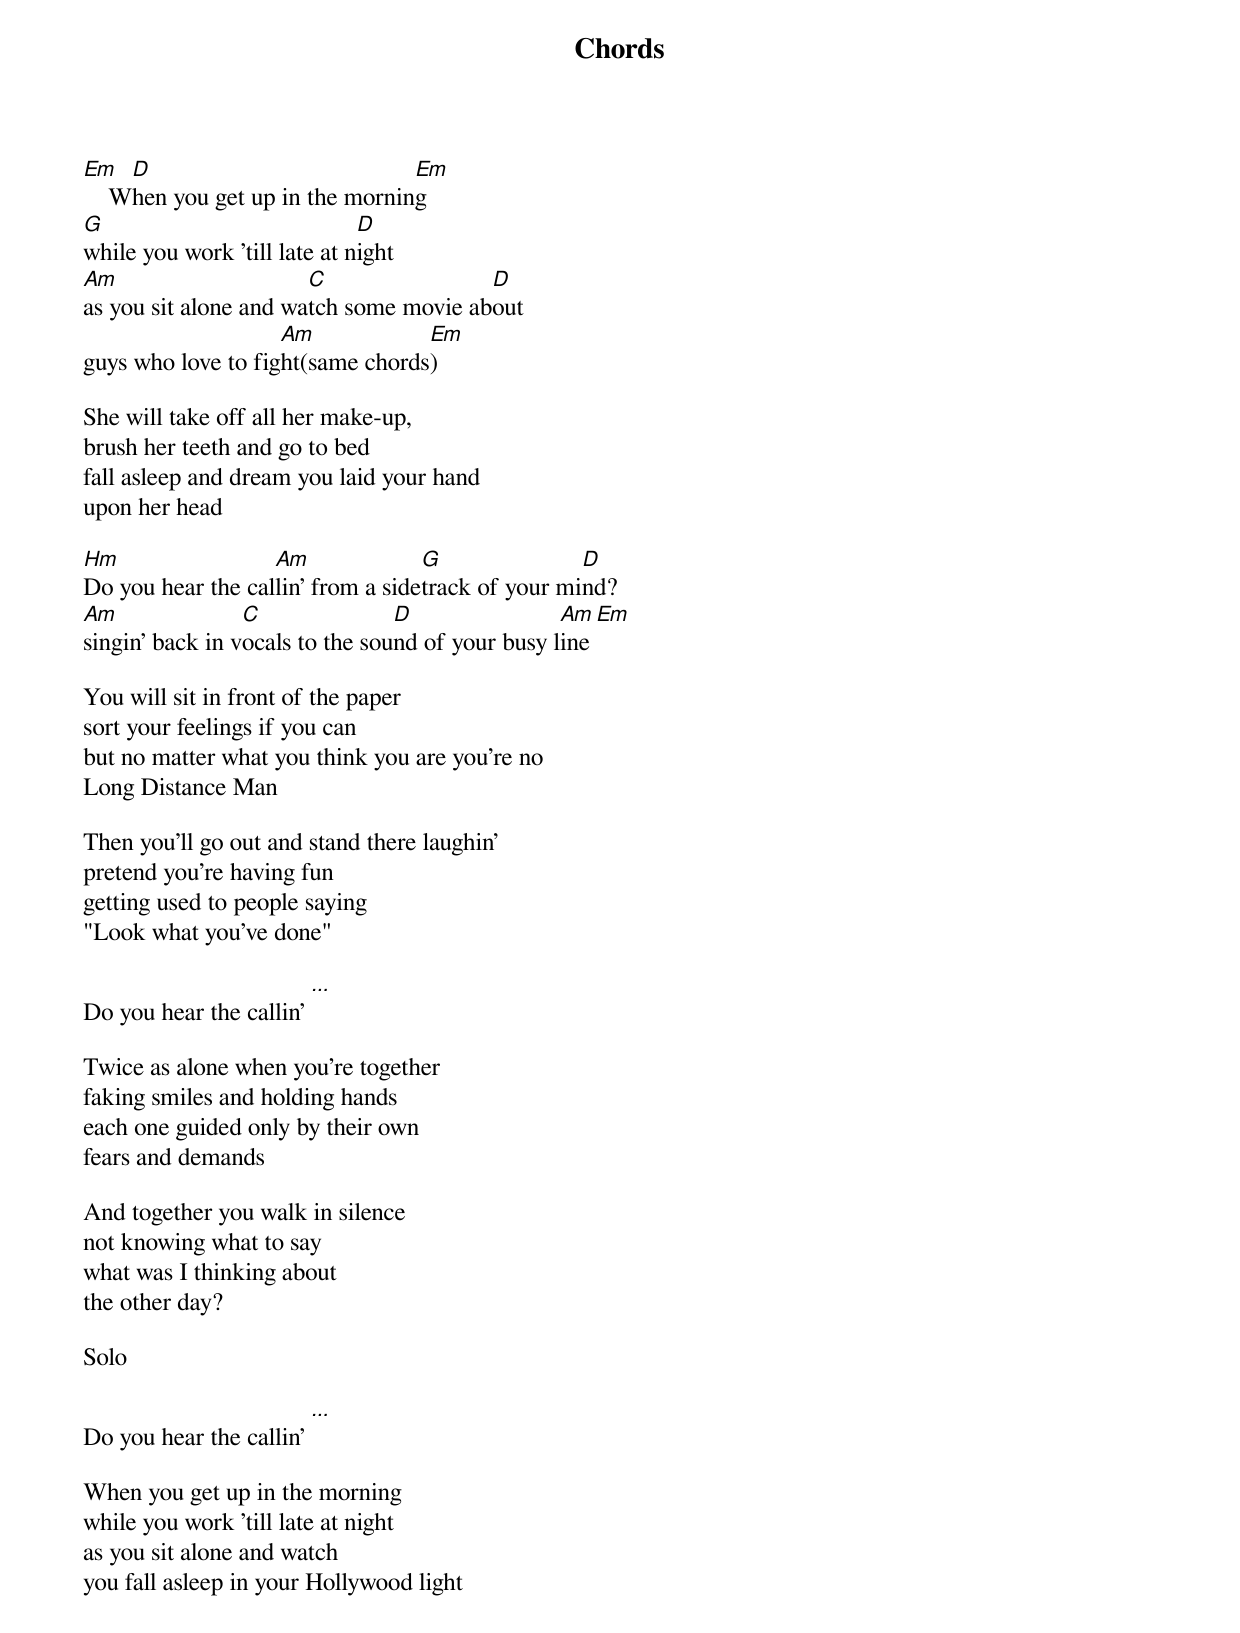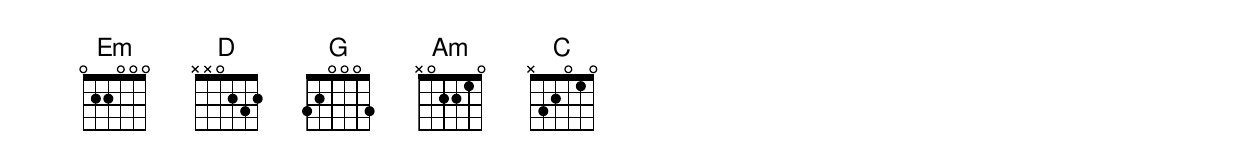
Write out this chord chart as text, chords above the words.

Chords

Em   D                           Em
    When you get up in the morning
G                             D
while you work 'till late at night
Am                     C                D
as you sit alone and watch some movie about
                    Am            Em
guys who love to fight(same chords)

She will take off all her make-up,
brush her teeth and go to bed
fall asleep and dream you laid your hand
upon her head

Hm                 Am              G               D
Do you hear the callin' from a sidetrack of your mind?
Am               C               D                Am         Em
singin' back in vocals to the sound of your busy line

You will sit in front of the paper
sort your feelings if you can
but no matter what you think you are you're no
Long Distance Man

Then you'll go out and stand there laughin'
pretend you're having fun
getting used to people saying
"Look what you've done"

Do you hear the callin' [...]

Twice as alone when you're together
faking smiles and holding hands
each one guided only by their own
fears and demands

And together you walk in silence
not knowing what to say
what was I thinking about
the other day?

Solo

Do you hear the callin' [...]

When you get up in the morning
while you work 'till late at night
as you sit alone and watch
you fall asleep in your Hollywood light
